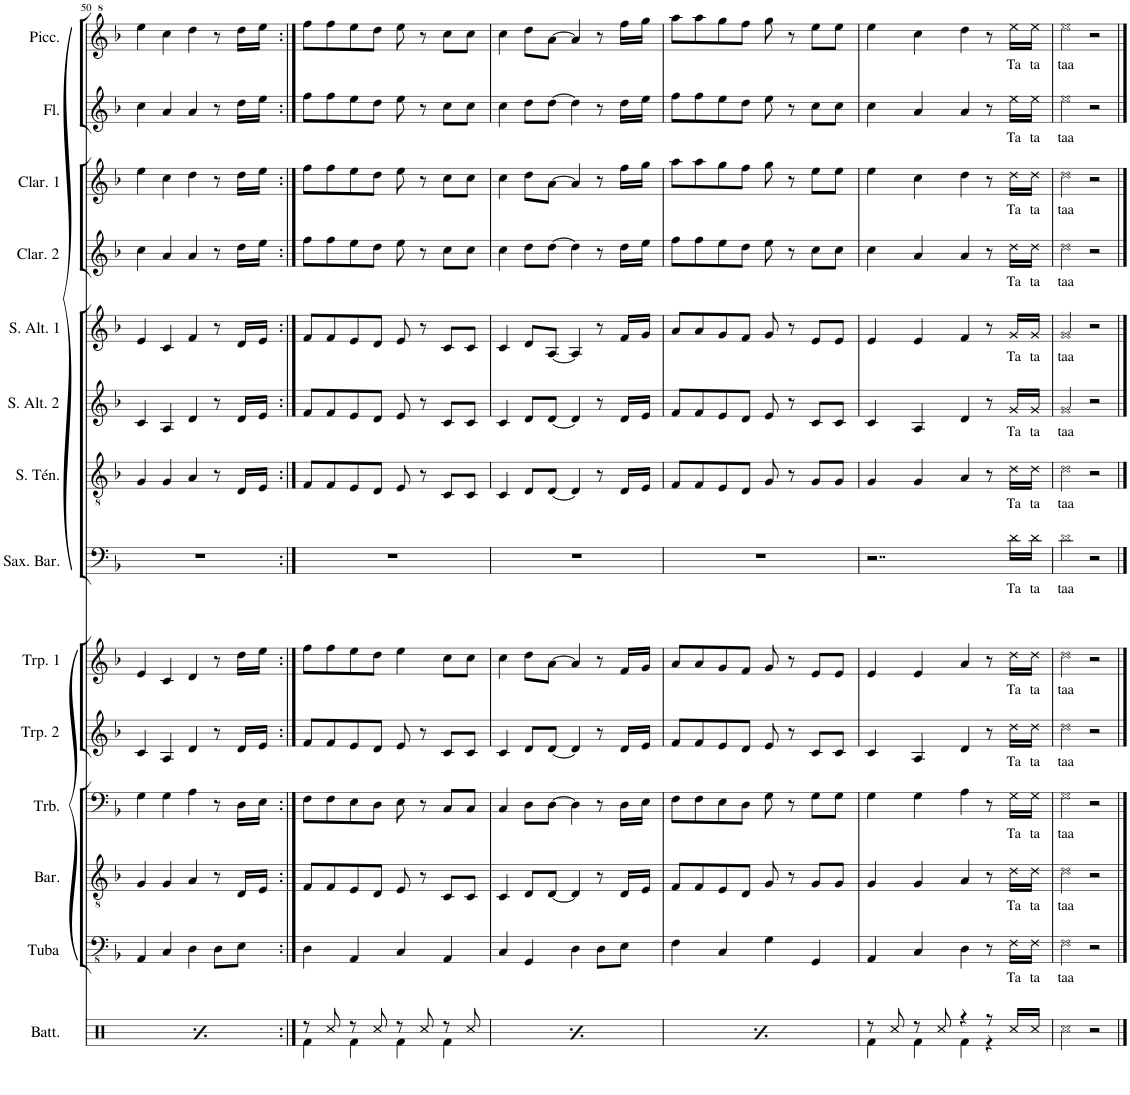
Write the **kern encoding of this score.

**kern	**dynam	**kern	**text	**kern	**text	**kern	**text	**kern	**text	**kern	**text	**kern	**text	**kern	**text	**kern	**text	**kern	**text	**kern	**text	**kern	**text	**kern	**text	**kern	**text
*part14	*part14	*part13	*part13	*part12	*part12	*part11	*part11	*part10	*part10	*part9	*part9	*part8	*part8	*part7	*part7	*part6	*part6	*part5	*part5	*part4	*part4	*part3	*part3	*part2	*part2	*part1	*part1
*staff14	*staff14	*staff13	*staff13	*staff12	*staff12	*staff11	*staff11	*staff10	*staff10	*staff9	*staff9	*staff8	*staff8	*staff7	*staff7	*staff6	*staff6	*staff5	*staff5	*staff4	*staff4	*staff3	*staff3	*staff2	*staff2	*staff1	*staff1
*I"Batterie	*	*I"Tuba Sib	*	*I"Baryton	*	*I"Trombone	*	*I"Trompette 2	*	*I"Trompette 1	*	*I"Saxophone Baryton	*	*I"Saxophone Ténor	*	*I"Saxophone Alto 2	*	*I"Saxophone Alto 1	*	*I"Clarinette 2	*	*I"Clarinette 1	*	*I"Flûte	*	*I"Piccolo	*
*I'Batt.	*	*I'Tuba	*	*I'Bar.	*	*I'Trb.	*	*I'Trp. 2	*	*I'Trp. 1	*	*I'Sax. Bar.	*	*I'S. Tén.	*	*I'S. Alt. 2	*	*I'S. Alt. 1	*	*I'Clar. 2	*	*I'Clar. 1	*	*I'Fl.	*	*I'Picc.	*
!!LO:PB:g=z
*clefX	*	*clefFv4	*	*clefGv2	*	*clefF4	*	*clefG2	*	*clefG2	*	*clefF4	*	*clefGv2	*	*clefG2	*	*clefG2	*	*clefG2	*	*clefG2	*	*clefG2	*	*clefG^2	*
*	*	*	*	*ITrd4c7	*	*	*	*ITrd1c2	*	*ITrd1c2	*	*ITrd12c21	*	*ITrd8c14	*	*ITrd5c9	*	*ITrd5c9	*	*ITrd1c2	*	*ITrd1c2	*	*	*	*ITrd-7c-12	*
*k[b-e-]	*	*k[b-]	*	*k[b-]	*	*k[b-]	*	*k[b-]	*	*k[b-]	*	*k[b-]	*	*k[b-]	*	*k[b-]	*	*k[b-]	*	*k[b-]	*	*k[b-]	*	*k[b-]	*	*k[b-]	*
*M4/4	*	*M4/4	*	*M4/4	*	*M4/4	*	*M4/4	*	*M4/4	*	*M4/4	*	*M4/4	*	*M4/4	*	*M4/4	*	*M4/4	*	*M4/4	*	*M4/4	*	*M4/4	*
=50	=50	=50	=50	=50	=50	=50	=50	=50	=50	=50	=50	=50	=50	=50	=50	=50	=50	=50	=50	=50	=50	=50	=50	=50	=50	=50	=50
*^	*	*	*	*	*	*	*	*	*	*	*	*	*	*	*	*	*	*	*	*	*	*	*	*	*	*	*
!	!	!LO:DY:b	!	!	!	!	!	!	!	!	!	!	!	!	!	!	!	!	!	!	!	!	!	!	!	!	!	!
8r	4Rf\	f	4AAA/	.	4G/	.	4G\	.	4c/	.	4e/	.	1r	.	4G/	.	4c/	.	4e/	.	4cc\	.	4ee\	.	4cc\	.	4eee\	.
8Rcc/	.	.	.	.	.	.	.	.	.	.	.	.	.	.	.	.	.	.	.	.	.	.	.	.	.	.	.	.
8r	4Rf\	.	4CC/	.	4G/	.	4G\	.	4A/	.	4c/	.	.	.	4G/	.	4A/	.	4c/	.	4a/	.	4cc\	.	4a/	.	4ccc\	.
8Rcc/	.	.	.	.	.	.	.	.	.	.	.	.	.	.	.	.	.	.	.	.	.	.	.	.	.	.	.	.
8r	4Rf\	.	4DD\	.	4A/	.	4A\	.	4d/	.	4d/	.	.	.	4A/	.	4d/	.	4f/	.	4a/	.	4dd\	.	4a/	.	4ddd\	.
8Rcc/	.	.	.	.	.	.	.	.	.	.	.	.	.	.	.	.	.	.	.	.	.	.	.	.	.	.	.	.
8r	4Rf\	.	8DD\L	.	8r	.	8r	.	8r	.	8r	.	.	.	8r	.	8r	.	8r	.	8r	.	8r	.	8r	.	8r	.
8Rcc/	.	.	8EE\J	.	16D/LL	.	16D\LL	.	16d/LL	.	16dd\LL	.	.	.	16D/LL	.	16d/LL	.	16d/LL	.	16dd\LL	.	16dd\LL	.	16dd\LL	.	16ddd\LL	.
.	.	.	.	.	16E/JJ	.	16E\JJ	.	16e/JJ	.	16ee\JJ	.	.	.	16E/JJ	.	16e/JJ	.	16e/JJ	.	16ee\JJ	.	16ee\JJ	.	16ee\JJ	.	16eee\JJ	.
=51:|!	=51:|!	=51:|!	=51:|!	=51:|!	=51:|!	=51:|!	=51:|!	=51:|!	=51:|!	=51:|!	=51:|!	=51:|!	=51:|!	=51:|!	=51:|!	=51:|!	=51:|!	=51:|!	=51:|!	=51:|!	=51:|!	=51:|!	=51:|!	=51:|!	=51:|!	=51:|!	=51:|!	=51:|!
8r	4Rf\	.	4DD\	.	8F/L	.	8F\L	.	8f/L	.	8ff\L	.	1r	.	8F/L	.	8f/L	.	8f/L	.	8ff\L	.	8ff\L	.	8ff\L	.	8fff\L	.
8Rcc/	.	.	.	.	8F/	.	8F\	.	8f/	.	8ff\	.	.	.	8F/	.	8f/	.	8f/	.	8ff\	.	8ff\	.	8ff\	.	8fff\	.
8r	4Rf\	.	4AAA/	.	8E/	.	8E\	.	8e/	.	8ee\	.	.	.	8E/	.	8e/	.	8e/	.	8ee\	.	8ee\	.	8ee\	.	8eee\	.
8Rcc/	.	.	.	.	8D/J	.	8D\J	.	8d/J	.	8dd\J	.	.	.	8D/J	.	8d/J	.	8d/J	.	8dd\J	.	8dd\J	.	8dd\J	.	8ddd\J	.
8r	4Rf\	.	4CC/	.	8E/	.	8E\	.	8e/	.	4ee\	.	.	.	8E/	.	8e/	.	8e/	.	8ee\	.	8ee\	.	8ee\	.	8eee\	.
8Rcc/	.	.	.	.	8r	.	8r	.	8r	.	.	.	.	.	8r	.	8r	.	8r	.	8r	.	8r	.	8r	.	8r	.
8r	4Rf\	.	4AAA/	.	8C/L	.	8C/L	.	8c/L	.	8cc\L	.	.	.	8C/L	.	8c/L	.	8c/L	.	8cc\L	.	8cc\L	.	8cc\L	.	8ccc\L	.
8Rcc/	.	.	.	.	8C/J	.	8C/J	.	8c/J	.	8cc\J	.	.	.	8C/J	.	8c/J	.	8c/J	.	8cc\J	.	8cc\J	.	8cc\J	.	8ccc\J	.
=52	=52	=52	=52	=52	=52	=52	=52	=52	=52	=52	=52	=52	=52	=52	=52	=52	=52	=52	=52	=52	=52	=52	=52	=52	=52	=52	=52	=52
8r	4Rf\	.	4CC/	.	4C/	.	4C/	.	4c/	.	4cc\	.	1r	.	4C/	.	4c/	.	4c/	.	4cc\	.	4cc\	.	4cc\	.	4ccc\	.
8Rcc/	.	.	.	.	.	.	.	.	.	.	.	.	.	.	.	.	.	.	.	.	.	.	.	.	.	.	.	.
8r	4Rf\	.	4GGG/	.	8D/L	.	8D\L	.	8d/L	.	8dd\L	.	.	.	8D/L	.	8d/L	.	8d/L	.	8dd\L	.	8dd\L	.	8dd\L	.	8ddd\L	.
8Rcc/	.	.	.	.	[8D/J	.	[8D\J	.	[8d/J	.	[8a\J	.	.	.	[8D/J	.	[8d/J	.	[8A/J	.	[8dd\J	.	[8a\J	.	[8dd\J	.	[8aa\J	.
8r	4Rf\	.	4DD\	.	4D/]	.	4D\]	.	4d/]	.	4a/]	.	.	.	4D/]	.	4d/]	.	4A/]	.	4dd\]	.	4a/]	.	4dd\]	.	4aa/]	.
8Rcc/	.	.	.	.	.	.	.	.	.	.	.	.	.	.	.	.	.	.	.	.	.	.	.	.	.	.	.	.
8r	4Rf\	.	8DD\L	.	8r	.	8r	.	8r	.	8r	.	.	.	8r	.	8r	.	8r	.	8r	.	8r	.	8r	.	8r	.
8Rcc/	.	.	8EE\J	.	16D/LL	.	16D\LL	.	16d/LL	.	16f/LL	.	.	.	16D/LL	.	16d/LL	.	16f/LL	.	16dd\LL	.	16ff\LL	.	16dd\LL	.	16fff\LL	.
.	.	.	.	.	16E/JJ	.	16E\JJ	.	16e/JJ	.	16g/JJ	.	.	.	16E/JJ	.	16e/JJ	.	16g/JJ	.	16ee\JJ	.	16gg\JJ	.	16ee\JJ	.	16ggg\JJ	.
=53	=53	=53	=53	=53	=53	=53	=53	=53	=53	=53	=53	=53	=53	=53	=53	=53	=53	=53	=53	=53	=53	=53	=53	=53	=53	=53	=53	=53
8r	4Rf\	.	4FF\	.	8F/L	.	8F\L	.	8f/L	.	8a/L	.	1r	.	8F/L	.	8f/L	.	8a/L	.	8ff\L	.	8aa\L	.	8ff\L	.	8aaa\L	.
8Rcc/	.	.	.	.	8F/	.	8F\	.	8f/	.	8a/	.	.	.	8F/	.	8f/	.	8a/	.	8ff\	.	8aa\	.	8ff\	.	8aaa\	.
8r	4Rf\	.	4CC/	.	8E/	.	8E\	.	8e/	.	8g/	.	.	.	8E/	.	8e/	.	8g/	.	8ee\	.	8gg\	.	8ee\	.	8ggg\	.
8Rcc/	.	.	.	.	8D/J	.	8D\J	.	8d/J	.	8f/J	.	.	.	8D/J	.	8d/J	.	8f/J	.	8dd\J	.	8ff\J	.	8dd\J	.	8fff\J	.
8r	4Rf\	.	4GG\	.	8G/	.	8G\	.	8e/	.	8g/	.	.	.	8G/	.	8e/	.	8g/	.	8ee\	.	8gg\	.	8ee\	.	8ggg\	.
8Rcc/	.	.	.	.	8r	.	8r	.	8r	.	8r	.	.	.	8r	.	8r	.	8r	.	8r	.	8r	.	8r	.	8r	.
8r	4Rf\	.	4GGG/	.	8G/L	.	8G\L	.	8c/L	.	8e/L	.	.	.	8G/L	.	8c/L	.	8e/L	.	8cc\L	.	8ee\L	.	8cc\L	.	8eee\L	.
8Rcc/	.	.	.	.	8G/J	.	8G\J	.	8c/J	.	8e/J	.	.	.	8G/J	.	8c/J	.	8e/J	.	8cc\J	.	8ee\J	.	8cc\J	.	8eee\J	.
=54	=54	=54	=54	=54	=54	=54	=54	=54	=54	=54	=54	=54	=54	=54	=54	=54	=54	=54	=54	=54	=54	=54	=54	=54	=54	=54	=54	=54
8r	4Rf\	.	4AAA/	.	4G/	.	4G\	.	4c/	.	4e/	.	2..r	.	4G/	.	4c/	.	4e/	.	4cc\	.	4ee\	.	4cc\	.	4eee\	.
8Rcc/	.	.	.	.	.	.	.	.	.	.	.	.	.	.	.	.	.	.	.	.	.	.	.	.	.	.	.	.
8r	4Rf\	.	4CC/	.	4G/	.	4G\	.	4A/	.	4e/	.	.	.	4G/	.	4A/	.	4e/	.	4a/	.	4cc\	.	4a/	.	4ccc\	.
8Rcc/	.	.	.	.	.	.	.	.	.	.	.	.	.	.	.	.	.	.	.	.	.	.	.	.	.	.	.	.
4r	4Rf\	.	4DD\	.	4A/	.	4A\	.	4d/	.	4a/	.	.	.	4A/	.	4d/	.	4f/	.	4a/	.	4dd\	.	4a/	.	4ddd\	.
8r	4r	.	8r	.	8r	.	8r	.	8r	.	8r	.	.	.	8r	.	8r	.	8r	.	8r	.	8r	.	8r	.	8r	.
!	!	!	!	!LO:LY:b	!	!LO:LY:b	!	!LO:LY:b	!	!LO:LY:b	!	!LO:LY:b	!	!LO:LY:b	!	!LO:LY:b	!	!LO:LY:b	!	!LO:LY:b	!	!LO:LY:b	!	!LO:LY:b	!	!LO:LY:b	!	!LO:LY:b
16Rcc/LL	.	.	16FF\LL	Ta	16d\LL	Ta	16G\LL	Ta	16dd\LL	Ta	16dd\LL	Ta	16d\LL	Ta	16d\LL	Ta	16g/LL	Ta	16g/LL	Ta	16dd\LL	Ta	16dd\LL	Ta	16ee\LL	Ta	16eee\LL	Ta
!	!	!	!	!LO:LY:b	!	!LO:LY:b	!	!LO:LY:b	!	!LO:LY:b	!	!LO:LY:b	!	!LO:LY:b	!	!LO:LY:b	!	!LO:LY:b	!	!LO:LY:b	!	!LO:LY:b	!	!LO:LY:b	!	!LO:LY:b	!	!LO:LY:b
16Rcc/JJ	.	.	16FF\JJ	ta	16d\JJ	ta	16G\JJ	ta	16dd\JJ	ta	16dd\JJ	ta	16d\JJ	ta	16d\JJ	ta	16g/JJ	ta	16g/JJ	ta	16dd\JJ	ta	16dd\JJ	ta	16ee\JJ	ta	16eee\JJ	ta
*v	*v	*	*	*	*	*	*	*	*	*	*	*	*	*	*	*	*	*	*	*	*	*	*	*	*	*	*	*
=55	=55	=55	=55	=55	=55	=55	=55	=55	=55	=55	=55	=55	=55	=55	=55	=55	=55	=55	=55	=55	=55	=55	=55	=55	=55	=55	=55
!	!	!	!LO:LY:b	!	!LO:LY:b	!	!LO:LY:b	!	!LO:LY:b	!	!LO:LY:b	!	!LO:LY:b	!	!LO:LY:b	!	!LO:LY:b	!	!LO:LY:b	!	!LO:LY:b	!	!LO:LY:b	!	!LO:LY:b	!	!LO:LY:b
2Rcc\	.	2FF\	taa	2d\	taa	2G\	taa	2dd\	taa	2dd\	taa	2d\	taa	2d\	taa	2g/	taa	2g/	taa	2dd\	taa	2dd\	taa	2ee\	taa	2eee\	taa
2r	.	2r	.	2r	.	2r	.	2r	.	2r	.	2r	.	2r	.	2r	.	2r	.	2r	.	2r	.	2r	.	2r	.
==	==	==	==	==	==	==	==	==	==	==	==	==	==	==	==	==	==	==	==	==	==	==	==	==	==	==	==
*-	*-	*-	*-	*-	*-	*-	*-	*-	*-	*-	*-	*-	*-	*-	*-	*-	*-	*-	*-	*-	*-	*-	*-	*-	*-	*-	*-
